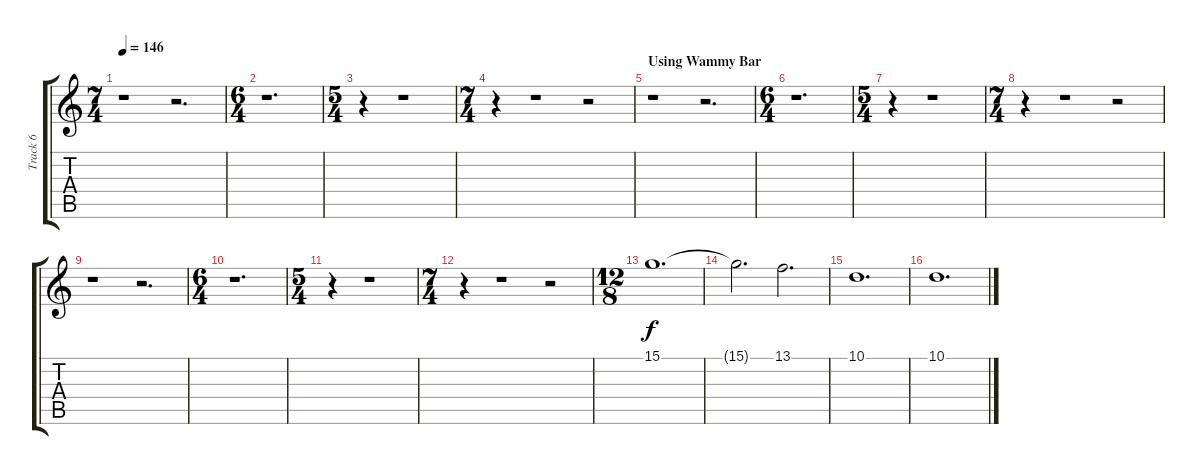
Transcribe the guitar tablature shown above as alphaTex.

\track ("Track 6" "Track 6") {instrument stringensemble1}
\staff {score tabs}
\tuning (E4 B3 G3 D3 A2 E2) {hide}
\ts (7 4)
\tempo 146
\clef g2
\ks c
r.1{dy f} r.2{d} |
\ts (6 4)
r.1{d} |
\ts (5 4)
r.4 r.1 |
\ts (7 4)
r.4 r.1 r.2 |
\section ("" "Using Wammy Bar")
r.1 r.2{d} |
\ts (6 4)
r.1{d} |
\ts (5 4)
r.4 r.1 |
\ts (7 4)
r.4 r.1 r.2 |
r.1 r.2{d} |
\ts (6 4)
r.1{d} |
\ts (5 4)
r.4 r.1 |
\ts (7 4)
r.4 r.1 r.2 |
\ts (12 8)
15.1.1{d} |
15.1{t}.2{d} 13.1.2{d} |
10.1.1{d} |
10.1.1{d}
